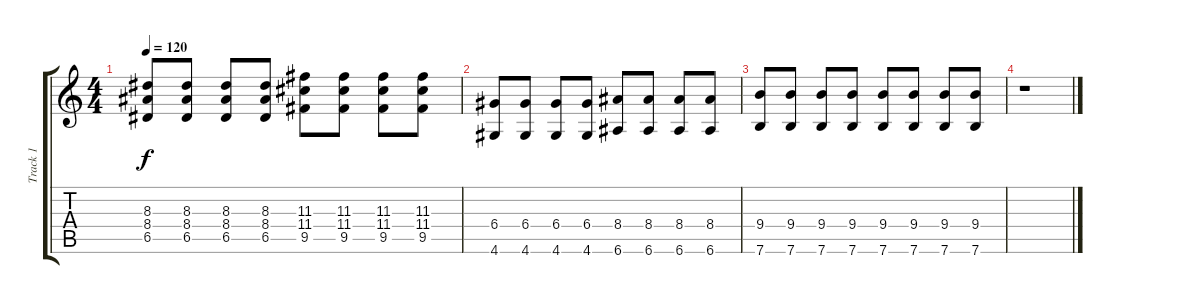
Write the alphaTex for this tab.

\track ("Track 1" "Track 1") {instrument electricguitarclean}
\staff {score tabs}
\tuning (E4 B3 G3 D3 A2 E2) {hide}
\ts (4 4)
\tempo 120
\clef g2
\ks c
(8.3 8.4 6.5).8{dy f} (8.3 8.4 6.5).8 (8.3 8.4 6.5).8 (8.3 8.4 6.5).8 (11.3 11.4 9.5).8 (11.3 11.4 9.5).8 (11.3 11.4 9.5).8 (11.3 11.4 9.5).8 |
(6.4 4.6).8 (6.4 4.6).8 (6.4 4.6).8 (6.4 4.6).8 (8.4 6.6).8 (8.4 6.6).8 (8.4 6.6).8 (8.4 6.6).8 |
(9.4 7.6).8 (9.4 7.6).8 (9.4 7.6).8 (9.4 7.6).8 (9.4 7.6).8 (9.4 7.6).8 (9.4 7.6).8 (9.4 7.6).8 |
r.1
